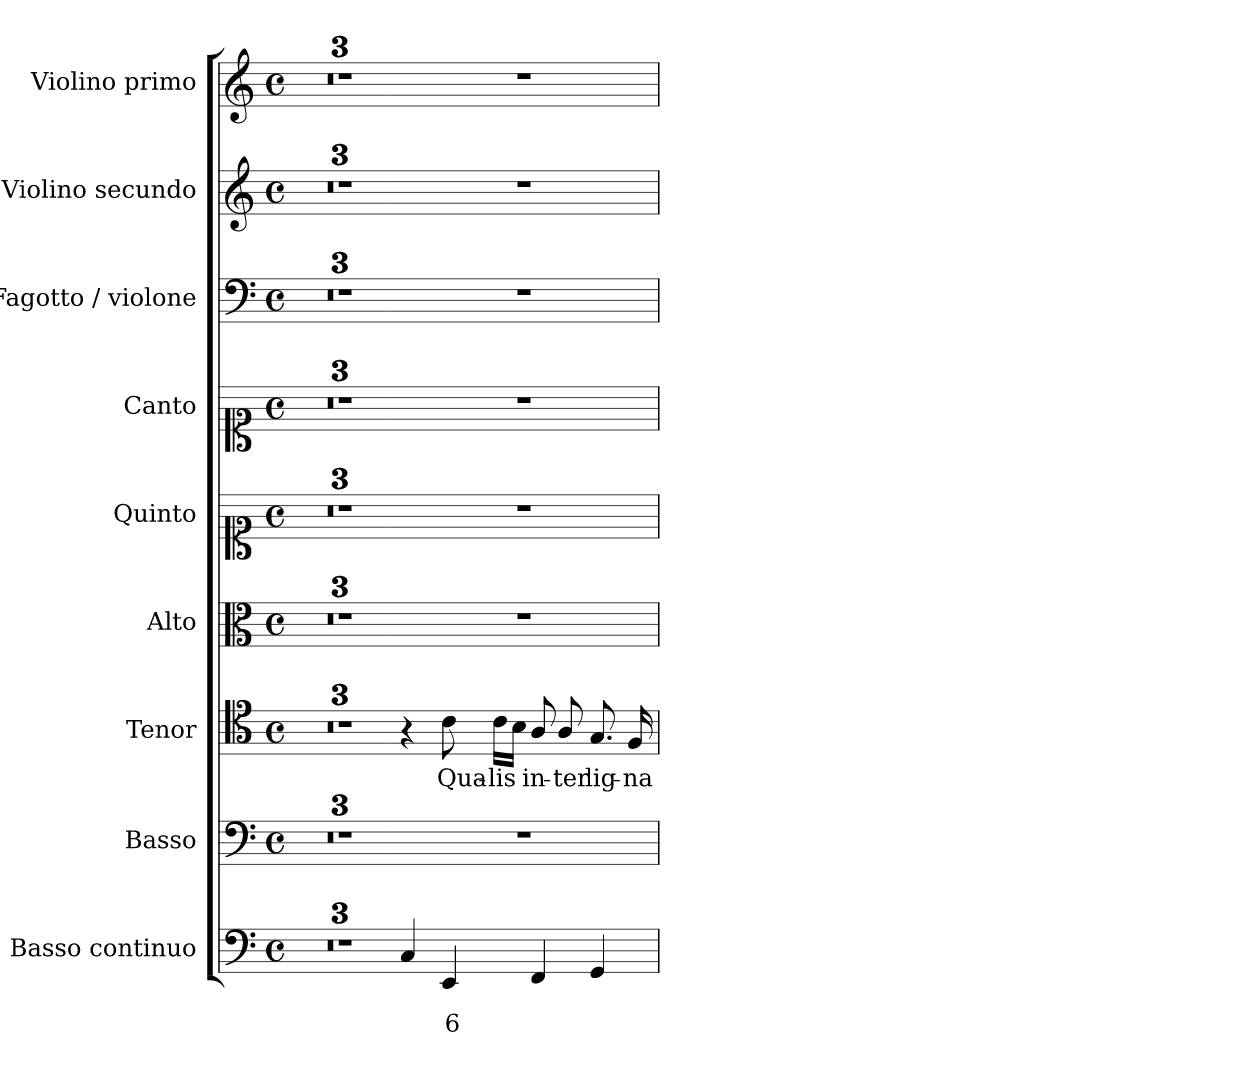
**kern	**text	**text	**kern	**kern	**text	**kern	**kern	**kern	**kern	**kern	**kern
*part9	*part9	*part9	*part8	*part7	*part7	*part6	*part5	*part4	*part3	*part2	*part1
*staff9	*staff9	*staff9	*staff8	*staff7	*staff7	*staff6	*staff5	*staff4	*staff3	*staff2	*staff1
*I"Basso continuo	*	*	*I"Basso	*I"Tenor	*	*I"Alto	*I"Quinto	*I"Canto	*I"Fagotto / violone	*I"Violino secundo	*I"Violino primo
*I'BC	*	*	*I'B	*I'T	*	*I'A	*	*I'C	*	*I'V2	*I'V1
*clefF4	*	*	*clefF4	*clefC4	*	*clefC3	*clefC1	*clefC1	*clefF4	*clefG2	*clefG2
*k[]	*	*	*k[]	*k[]	*	*k[]	*k[]	*k[]	*k[]	*k[]	*k[]
*C:	*	*	*C:	*C:	*	*C:	*C:	*C:	*C:	*C:	*C:
*M4/4	*	*	*M4/4	*M4/4	*	*M4/4	*M4/4	*M4/4	*M4/4	*M4/4	*M4/4
*met(c)	*	*	*met(c)	*met(c)	*	*met(c)	*met(c)	*met(c)	*met(c)	*met(c)	*met(c)
=1	=1	=1	=1	=1	=1	=1	=1	=1	=1	=1	=1
1ryy	.	.	1ryy	1ryy	.	1ryy	1r	1ryy	1ryy	1ryy	1ryy
=2	=2	=2	=2	=2	=2	=2	=2	=2	=2	=2	=2
1r	.	.	1r	1r	.	1r	1r	1r	1r	1r	1r
=3	=3	=3	=3	=3	=3	=3	=3	=3	=3	=3	=3
*	*	*	*	*clefGv2	*	*clefG2	*clefG2	*clefG2	*	*	*
1ryy	.	.	1ryy	1ryy	.	1ryy	1r	1ryy	1ryy	1ryy	1ryy
=3X1-	=3X1-	=3X1-	=3X1-	=3X1-	=3X1-	=3X1-	=3X1-	=3X1-	=3X1-	=3X1-	=3X1-
4C/	.	.	1r	4r	.	1r	1r	1r	1r	1r	1r
!	!	!LO:LY:b	!	!	!LO:LY:b	!	!	!	!	!	!
4EE/	.	6	.	8c\	Qua-	.	.	.	.	.	.
!	!	!	!	!	!LO:LY:b	!	!	!	!	!	!
.	.	.	.	16c\LL	-lis	.	.	.	.	.	.
.	.	.	.	16B\JJ	.	.	.	.	.	.	.
!	!	!	!	!	!LO:LY:b	!	!	!	!	!	!
4FF/	.	.	.	8A/	in-	.	.	.	.	.	.
!	!	!	!	!	!LO:LY:b	!	!	!	!	!	!
.	.	.	.	8A/	-ter	.	.	.	.	.	.
!	!	!	!	!	!LO:LY:b	!	!	!	!	!	!
4GG/	.	.	.	8.G/	lig-	.	.	.	.	.	.
!	!	!	!	!	!LO:LY:b	!	!	!	!	!	!
.	.	.	.	16F/	-na	.	.	.	.	.	.
=	=	=	=	=	=	=	=	=	=	=	=
*-	*-	*-	*-	*-	*-	*-	*-	*-	*-	*-	*-
